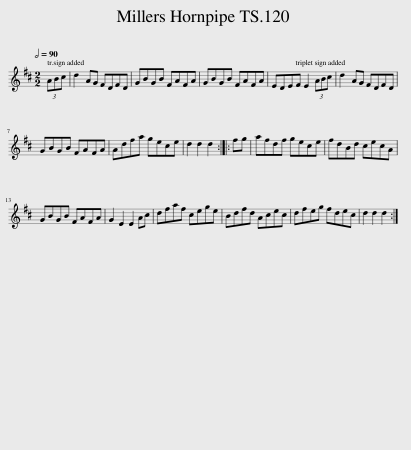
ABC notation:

X:1
L:1/8
Q:1/2=90
M:2/2
I:linebreak $
K:D
V:1 treble
V:1
 (3ABc | d2 AG FDFD | GBGB FAFA | GBGB FAFA | EDEF E2 (3ABc | %5
 d2 AG FDFD |$ GBGB FAFA | Adfa gece | d2 d2 d2 :: fg | %10
 afdf gece | fdBd cecA |$ GBGB FAFA | G2 E2 E2 Ac | dfaf cege | %15
 Bdfd Acec | dfeg fdec | d2 d2 d2 :| %18
